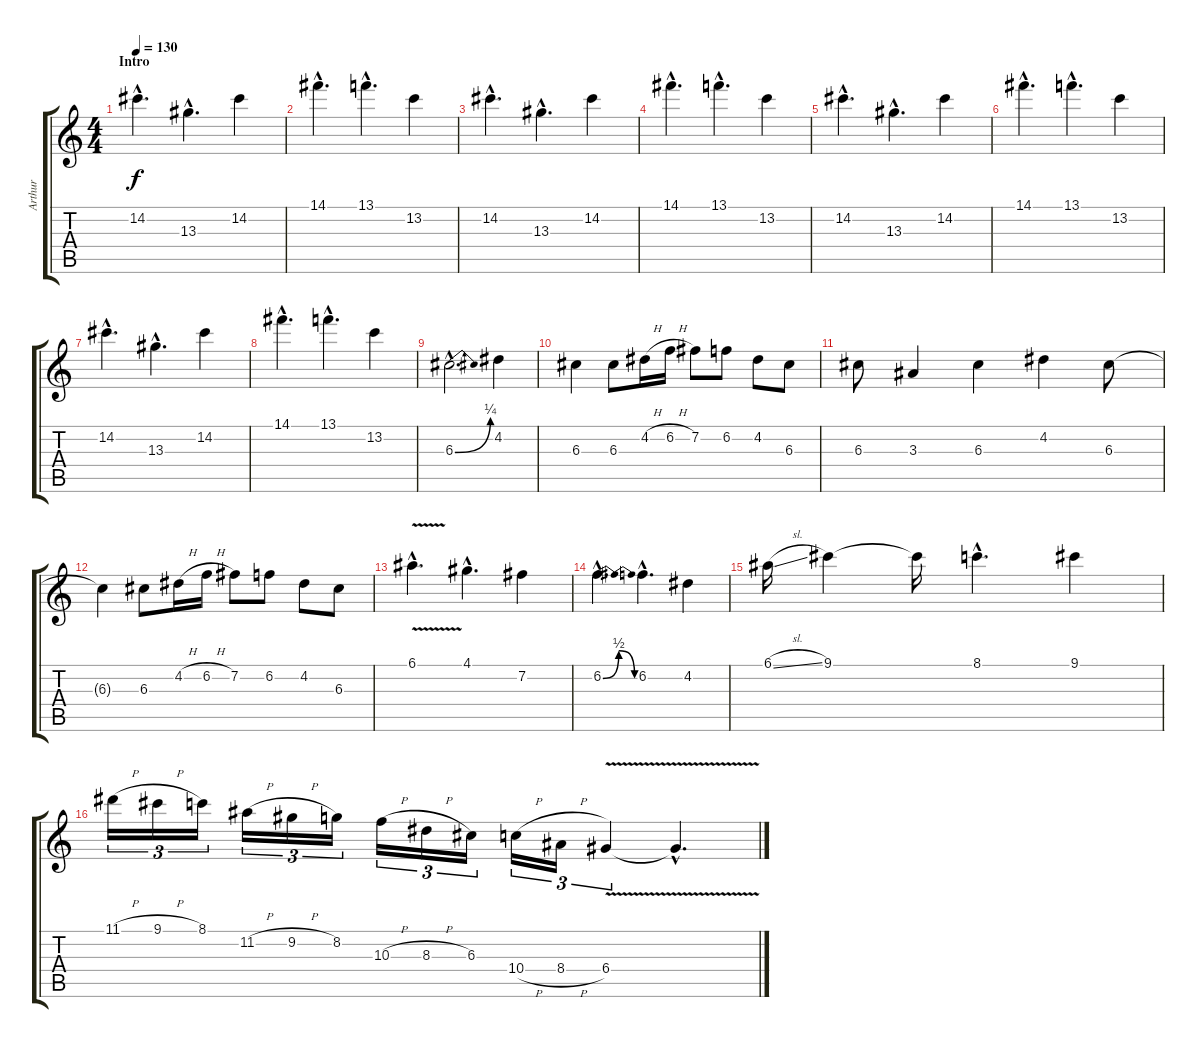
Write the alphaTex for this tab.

\track ("Arthur" "Arthur") {instrument distortionguitar}
\staff {score tabs}
\tuning (E4 B3 G3 D3 A2 E2) {hide}
\ts (4 4)
\section ("" "Intro")
\tempo 130
\clef g2
\ks c
14.2{hac}.4{d dy f instrument distortionguitar} 13.3{hac}.4{d} 14.2.4 |
14.1{hac}.4{d} 13.1{hac}.4{d} 13.2.4 |
14.2{hac}.4{d} 13.3{hac}.4{d} 14.2.4 |
14.1{hac}.4{d} 13.1{hac}.4{d} 13.2.4 |
14.2{hac}.4{d} 13.3{hac}.4{d} 14.2.4 |
14.1{hac}.4{d} 13.1{hac}.4{d} 13.2.4 |
14.2{hac}.4{d} 13.3{hac}.4{d} 14.2.4 |
14.1{hac}.4{d} 13.1{hac}.4{d} 13.2.4 |
6.3{be (bend 0 0 60 1) hac}.2{d} 4.2.4 |
6.3.4 6.3.8 4.2{h}.16 6.2{h}.16 7.2.8 6.2.8 4.2.8 6.3.8 |
6.3.8 3.3.4 6.3.4 4.2.4 6.3.8 |
6.3{t}.4 6.3.8 4.2{h}.16 6.2{h}.16 7.2.8 6.2.8 4.2.8 6.3.8 |
6.1{v hac}.4{d} 4.1{hac}.4{d} 7.2.4 |
6.2{be (bendrelease 0 0 30 2 30 2 60 0) hac}.4{d} 6.2{hac}.4{d} 4.2.4 |
6.1{sl}.16 9.1.4 9.1{t}.16 8.1{hac}.4{d} 9.1.4 |
11.1{h}.16{tu (3 2)} 9.1{h}.16{tu (3 2)} 8.1.16{tu (3 2)} 11.2{h}.16{tu (3 2)} 9.2{h}.16{tu (3 2)} 8.2.16{tu (3 2)} 10.3{h}.16{tu (3 2)} 8.3{h}.16{tu (3 2)} 6.3.16{tu (3 2)} 10.4{h}.16{tu (3 2)} 8.4{h}.16{tu (3 2)} 6.4{v}.4{tu (3 2)} 6.4{hac t}.4{d}
